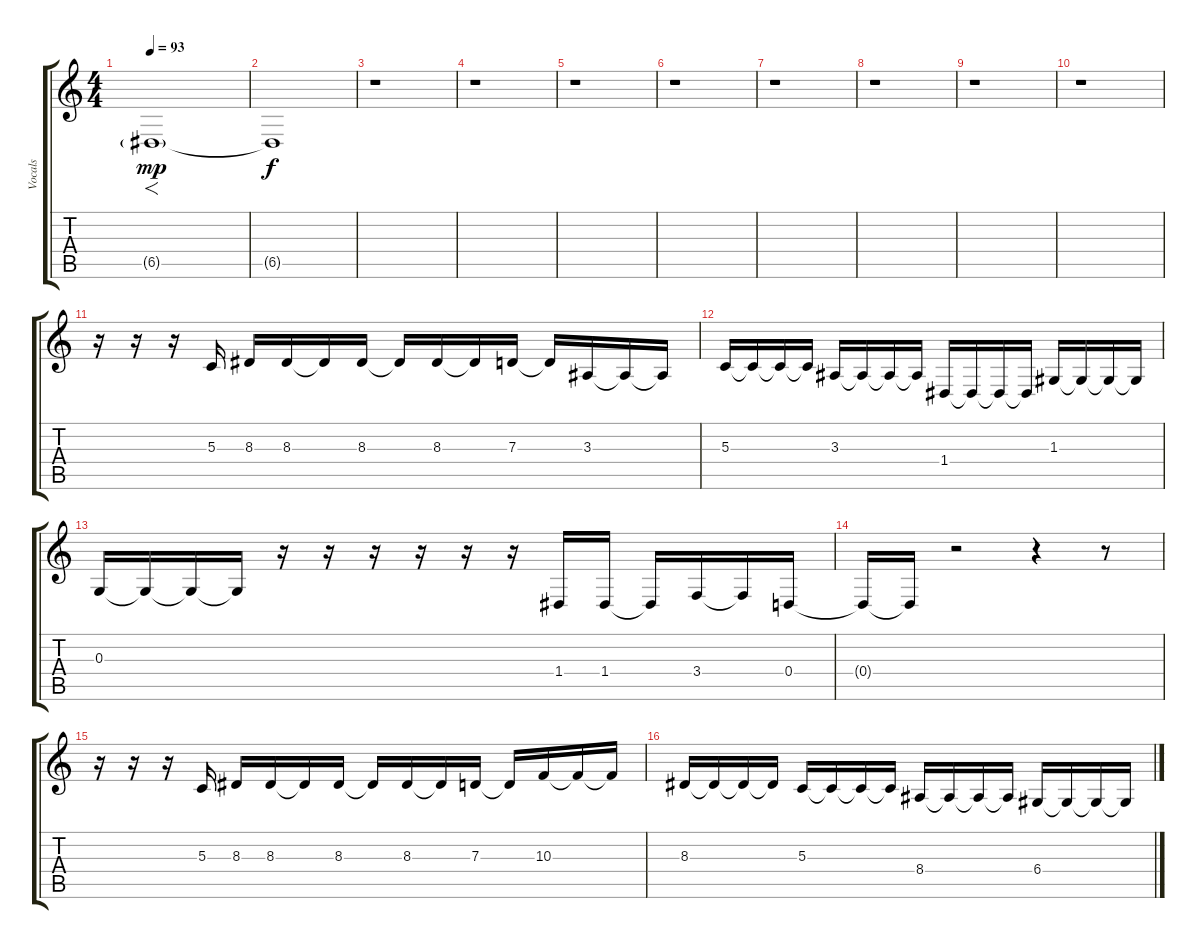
\track ("Vocals" "Vocals") {instrument altosax}
\staff {score tabs}
\tuning (E4 B3 G3 D3 A2 E2) {hide}
\ts (4 4)
\tempo 93
\clef g2
\ks c
6.5{g}.1{f dy mp instrument altosax} |
6.5{t}.1{dy f} |
r.1 |
r.1 |
r.1 |
r.1 |
r.1 |
r.1 |
r.1 |
r.1 |
r.16 r.16 r.16 5.3.16 8.3.16 8.3.16 8.3{t}.16 8.3.16 8.3{t}.16 8.3.16 8.3{t}.16 7.3.16 7.3{t}.16 3.3.16 3.3{t}.16 3.3{t}.16 |
5.3.16 5.3{t}.16 5.3{t}.16 5.3{t}.16 3.3.16 3.3{t}.16 3.3{t}.16 3.3{t}.16 1.4.16 1.4{t}.16 1.4{t}.16 1.4{t}.16 1.3.16 1.3{t}.16 1.3{t}.16 1.3{t}.16 |
0.3.16 0.3{t}.16 0.3{t}.16 0.3{t}.16 r.16 r.16 r.16 r.16 r.16 r.16 1.4.16 1.4.16 1.4{t}.16 3.4.16 3.4{t}.16 0.4.16 |
0.4{t}.16 0.4{t}.16 r.2 r.4 r.8 |
r.16 r.16 r.16 5.3.16 8.3.16 8.3.16 8.3{t}.16 8.3.16 8.3{t}.16 8.3.16 8.3{t}.16 7.3.16 7.3{t}.16 10.3.16 10.3{t}.16 10.3{t}.16 |
8.3.16 8.3{t}.16 8.3{t}.16 8.3{t}.16 5.3.16 5.3{t}.16 5.3{t}.16 5.3{t}.16 8.4.16 8.4{t}.16 8.4{t}.16 8.4{t}.16 6.4.16 6.4{t}.16 6.4{t}.16 6.4{t}.16
